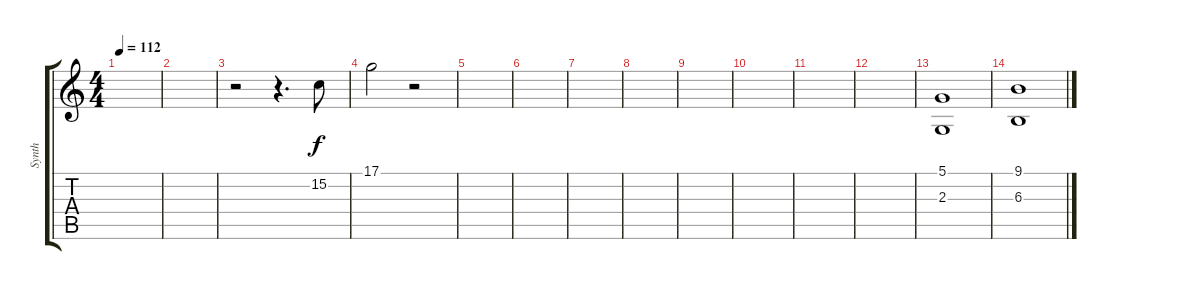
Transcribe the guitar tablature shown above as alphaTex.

\track ("Synth" "Synth") {instrument lead1square}
\staff {score tabs}
\tuning (D4 A3 F3 C3 G2 C2) {hide}
\ts (4 4)
\tempo 112
\clef g2
\ks c
|
|
r.2 r.4{d} 15.2.8 |
17.1.2 r.2 |
|
|
|
|
|
|
|
|
(5.1 2.3).1{instrument violin} |
(9.1 6.3).1
